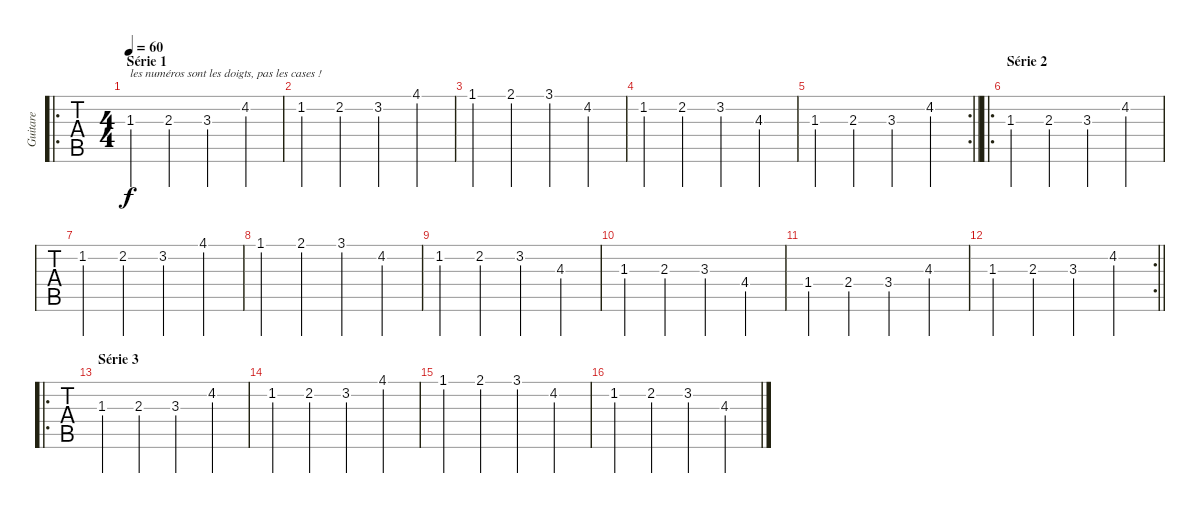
\track ("Guitare" "Guitare") {instrument acousticguitarsteel}
\staff {tabs}
\tuning (E4 B3 G3 D3 A2 E2) {hide}
\ro
\ts (4 4)
\section ("" "Série 1")
\tempo 60
\clef g2
\ks c
1.3.4{txt "les numéros sont les doigts, pas les cases !" dy f instrument acousticguitarsteel} 2.3.4 3.3.4 4.2.4 |
1.2.4 2.2.4 3.2.4 4.1.4 |
1.1.4 2.1.4 3.1.4 4.2.4 |
1.2.4 2.2.4 3.2.4 4.3.4 |
\rc 2
\barLineRight lightlight
1.3.4 2.3.4 3.3.4 4.2.4 |
\ro
\section ("" "Série 2")
1.3.4 2.3.4 3.3.4 4.2.4 |
1.2.4 2.2.4 3.2.4 4.1.4 |
1.1.4 2.1.4 3.1.4 4.2.4 |
1.2.4 2.2.4 3.2.4 4.3.4 |
1.3.4 2.3.4 3.3.4 4.4.4 |
1.4.4 2.4.4 3.4.4 4.3.4 |
\rc 2
\barLineRight lightlight
1.3.4 2.3.4 3.3.4 4.2.4 |
\ro
\section ("" "Série 3")
1.3.4 2.3.4 3.3.4 4.2.4 |
1.2.4 2.2.4 3.2.4 4.1.4 |
1.1.4 2.1.4 3.1.4 4.2.4 |
1.2.4 2.2.4 3.2.4 4.3.4
